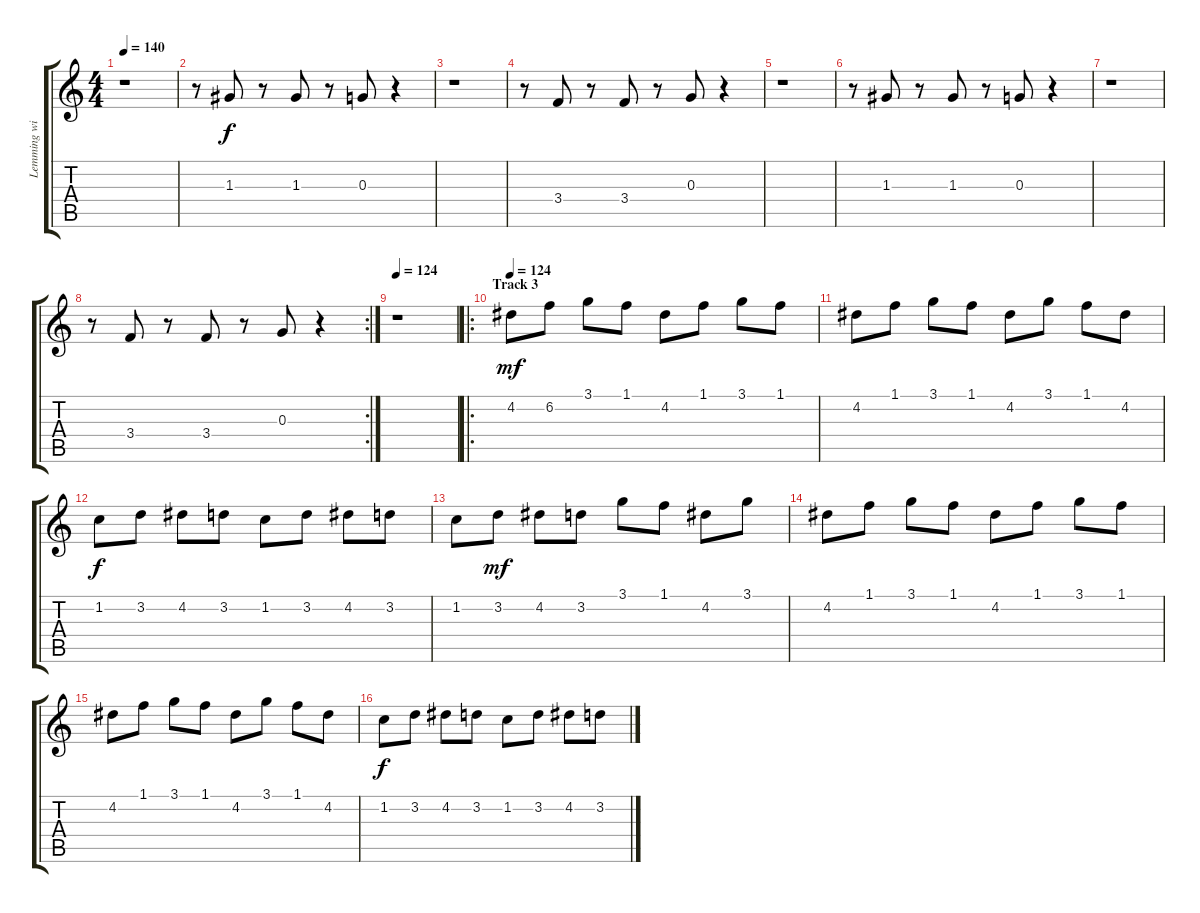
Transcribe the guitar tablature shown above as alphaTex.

\track ("Lemming with Guitar 2" "Lemming wi") {instrument distortionguitar}
\staff {score tabs}
\tuning (E4 B3 G3 D3 A2 E2) {hide}
\ts (4 4)
\tempo 140
\clef g2
\ks c
r.1{dy f} |
r.8 1.3.8 r.8 1.3.8 r.8 0.3.8 r.4 |
r.1 |
r.8 3.4.8 r.8 3.4.8 r.8 0.3.8 r.4 |
r.1 |
r.8 1.3.8 r.8 1.3.8 r.8 0.3.8 r.4 |
r.1 |
\rc 2
r.8 3.4.8 r.8 3.4.8 r.8 0.3.8 r.4 |
\tempo 124
r.1 |
\ro
\section ("" "Track 3")
\tempo 124
4.2.8{dy mf} 6.2.8 3.1.8 1.1.8 4.2.8 1.1.8 3.1.8 1.1.8 |
4.2.8 1.1.8 3.1.8 1.1.8 4.2.8 3.1.8 1.1.8 4.2.8 |
1.2.8{dy f} 3.2.8 4.2.8 3.2.8 1.2.8 3.2.8 4.2.8 3.2.8 |
1.2.8 3.2.8{dy mf} 4.2.8 3.2.8 3.1.8 1.1.8 4.2.8 3.1.8 |
4.2.8 1.1.8 3.1.8 1.1.8 4.2.8 1.1.8 3.1.8 1.1.8 |
4.2.8 1.1.8 3.1.8 1.1.8 4.2.8 3.1.8 1.1.8 4.2.8 |
1.2.8{dy f} 3.2.8 4.2.8 3.2.8 1.2.8 3.2.8 4.2.8 3.2.8
